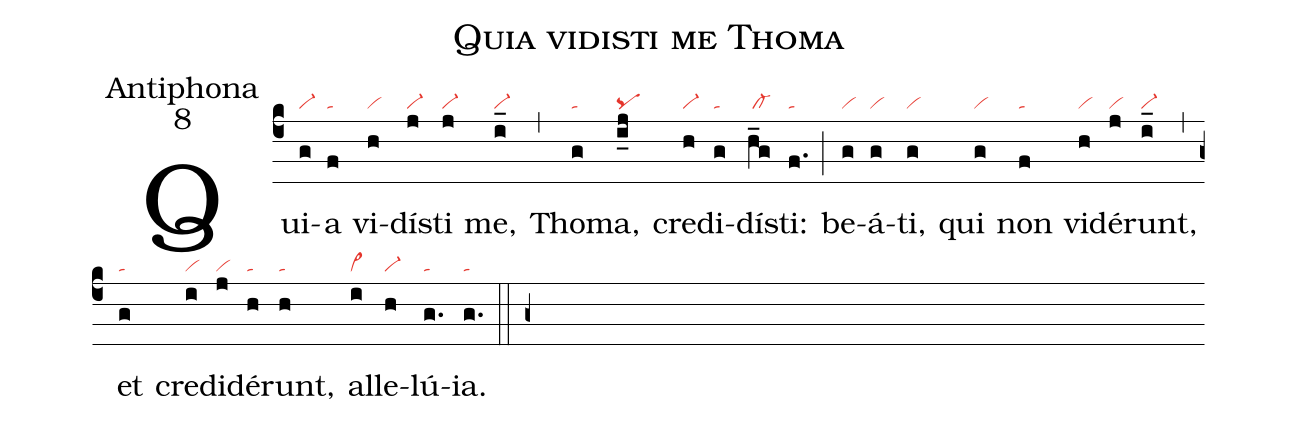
name:Quia vidisti me Thoma;
office-part:Antiphona;
mode:8;
nabc-lines:1;
%%
(c4)Qui(g|vi-)a(f|ta) vi(h|vi)dí(j|vi-)sti(j|vi-) me,(i_|vi-) (,)
Tho(g|ta)ma,(i_j|pq) cre(h|vi-)di(g|ta)dí(h_g|/cl-)sti:(f.|ta) (;)
be(g|vi)á(g|vi)ti,(g|vi) qui(g|vi) non(f|ta) vi(h|vi)dé(j|vi)runt,(i_|vi-) (,)
et(g|ta) cre(i|vi)di(j|vi)dé(h|ta)runt,(h|ta)
al(i|vi>)le(h|vi-)lú(g.|ta)ia.(g.|ta) (::g+)
